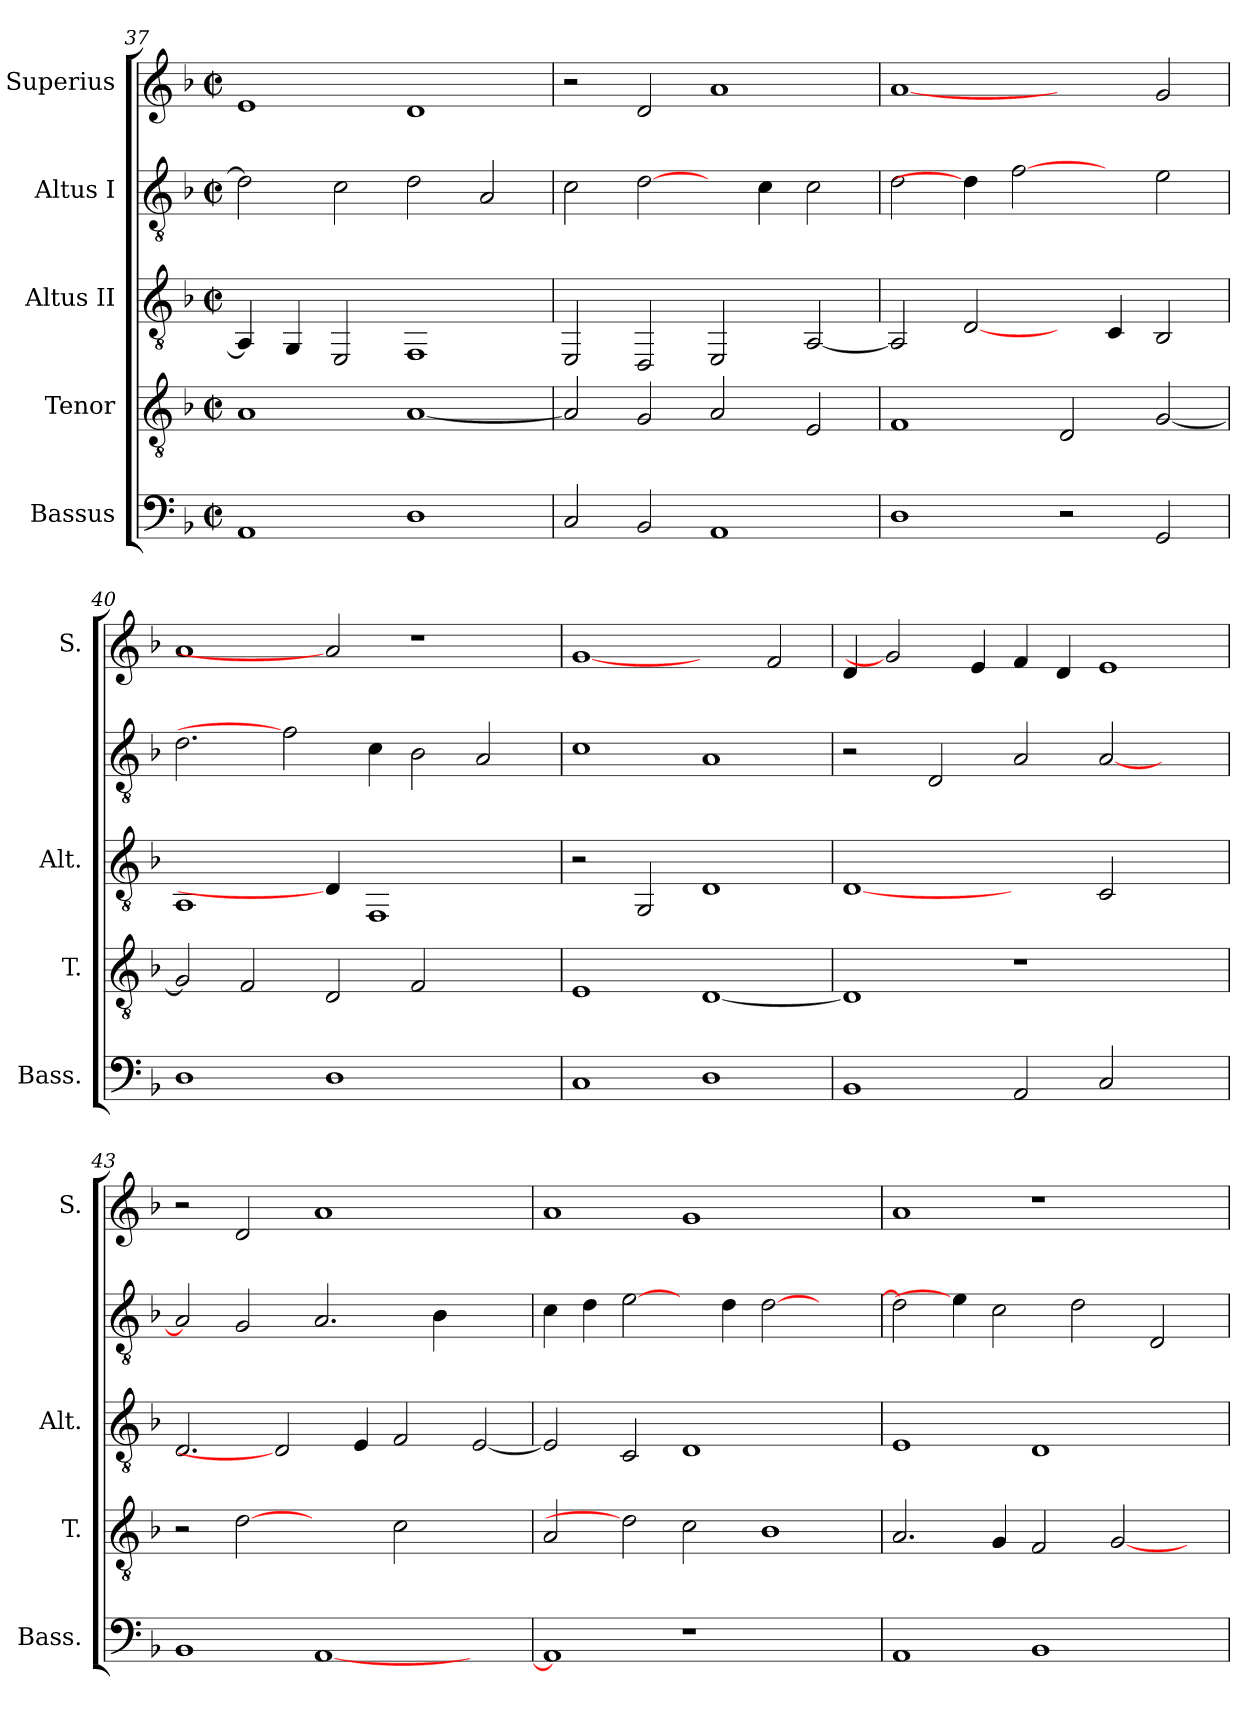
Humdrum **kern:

**kern	**kern	**kern	**kern	**kern
*part5	*part4	*part3	*part2	*part1
*staff5	*staff4	*staff3	*staff2	*staff1
*I"Bassus	*I"Tenor	*I"Altus II	*I"Altus I	*I"Superius
*I'Bass.	*I'T.	*I'Alt.	*	*I'S.
*clefF4	*clefGv2	*clefGv2	*clefGv2	*clefG2
*	*ITrd7c12	*	*ITrd7c12	*
*k[b-]	*k[b-]	*k[b-]	*k[b-]	*k[b-]
*F:	*F:	*F:	*F:	*F:
*M2/2	*M2/2	*M2/2	*M2/2	*M2/2
*met(c|)	*met(c|)	*met(c|)	*met(c|)	*met(c|)
=37	=37	=37	=37	=37
1AAi	1AAi	4AAi/]	2Di\]	1ei
.	.	4GGi/	.	.
.	.	2EEi/	2Ci\	.
1Di	[<1AAi	1FFi	2Di\	1di
.	.	.	2AAi/	.
=38	=38	=38	=38	=38
2Ci/	2AAi/]	2EEi/	2Ci\	2r
2BB-i/	2GGi/	2DDi/	[2Di\	2di/
1AAi	2AAi/	2EEi/	4ryy	1ai
.	.	.	4Ci\	.
.	2EEi/	[<2AAi/	2Ci\	.
!!LO:PB:g=z
=39	=39	=39	=39	=39
1Di	1FFi	2AAi/]	2Di\	[1ai
.	.	[2Di/	4Di\]	.
.	.	.	[2Fi	.
2r	2DDi/	4ryy	.	2ryy
.	.	4Ci/	4ryy	.
2GGi/	[<2GGi/	2BB-i/	2Ei\	2gi/
=40	=40	=40	=40	=40
1Di	2GGi/]	1AAi	2.Di\	1ai
.	2FFi/	.	.	.
.	.	.	2Fi]	.
1Di	2DDi/	4Di/]	.	2ai]
.	.	1FFi	4Ci\	.
.	2FFi/	.	2BB-i\	1r
2ryy	2ryy	.	2AAi/	.
.	.	4ryy	.	.
=41	=41	=41	=41	=41
1Ci	1EEi	2r	1Ci	[1gi
.	.	2GGi/	.	.
1Di	[<1DDi	1Di	1AAi	2ryy
.	.	.	.	2fi/
=42	=42	=42	=42	=42
1BB-i	1DDi]	[1Di	2r	4di/
.	.	.	.	2gi]
.	.	.	2DDi/	.
.	.	.	.	4ei/
2AAi/	1r	2ryy	2AAi/	4fi/
.	.	.	.	4di/
2Ci/	.	2Ci/	[<2AAi/	1ei
2ryy	2ryy	2ryy	2ryy	.
=43	=43	=43	=43	=43
1BB-i	2r	2.Di/	2AAi/]	2r
.	[2Di	.	2GGi/	2di/
.	.	2Di]	.	.
[<1AAi	2ryy	.	2.AAi/	1ai
.	.	4Ei/	.	.
.	2Ci\	2Fi/	.	.
.	.	.	4BB-i\	.
2ryy	2ryy	[<2Ei/	2ryy	2ryy
!!LO:LB:g=z
=44	=44	=44	=44	=44
1AAi]	2AAi/	2Ei/]	4Ci\	1ai
.	.	.	4Di\	.
.	2Di]	2Ci/	[2Ei\	.
1r	2Ci\	1Di	4ryy	1gi
.	.	.	4Di\	.
.	1BB-i	.	[>2Di\	.
2ryy	.	2ryy	2ryy	2ryy
=45	=45	=45	=45	=45
1AAi	2.AAi/	1Ei	2Di\]	1ai
.	.	.	4Ei\]	.
.	4GGi/	.	2Ci\	.
1BB-i	2FFi/	1Di	.	1r
.	.	.	2Di\	.
.	[<2GGi/	.	.	.
.	.	.	2DDi/	.
4ryy	4ryy	4ryy	.	4ryy
=	=	=	=	=
*-	*-	*-	*-	*-
